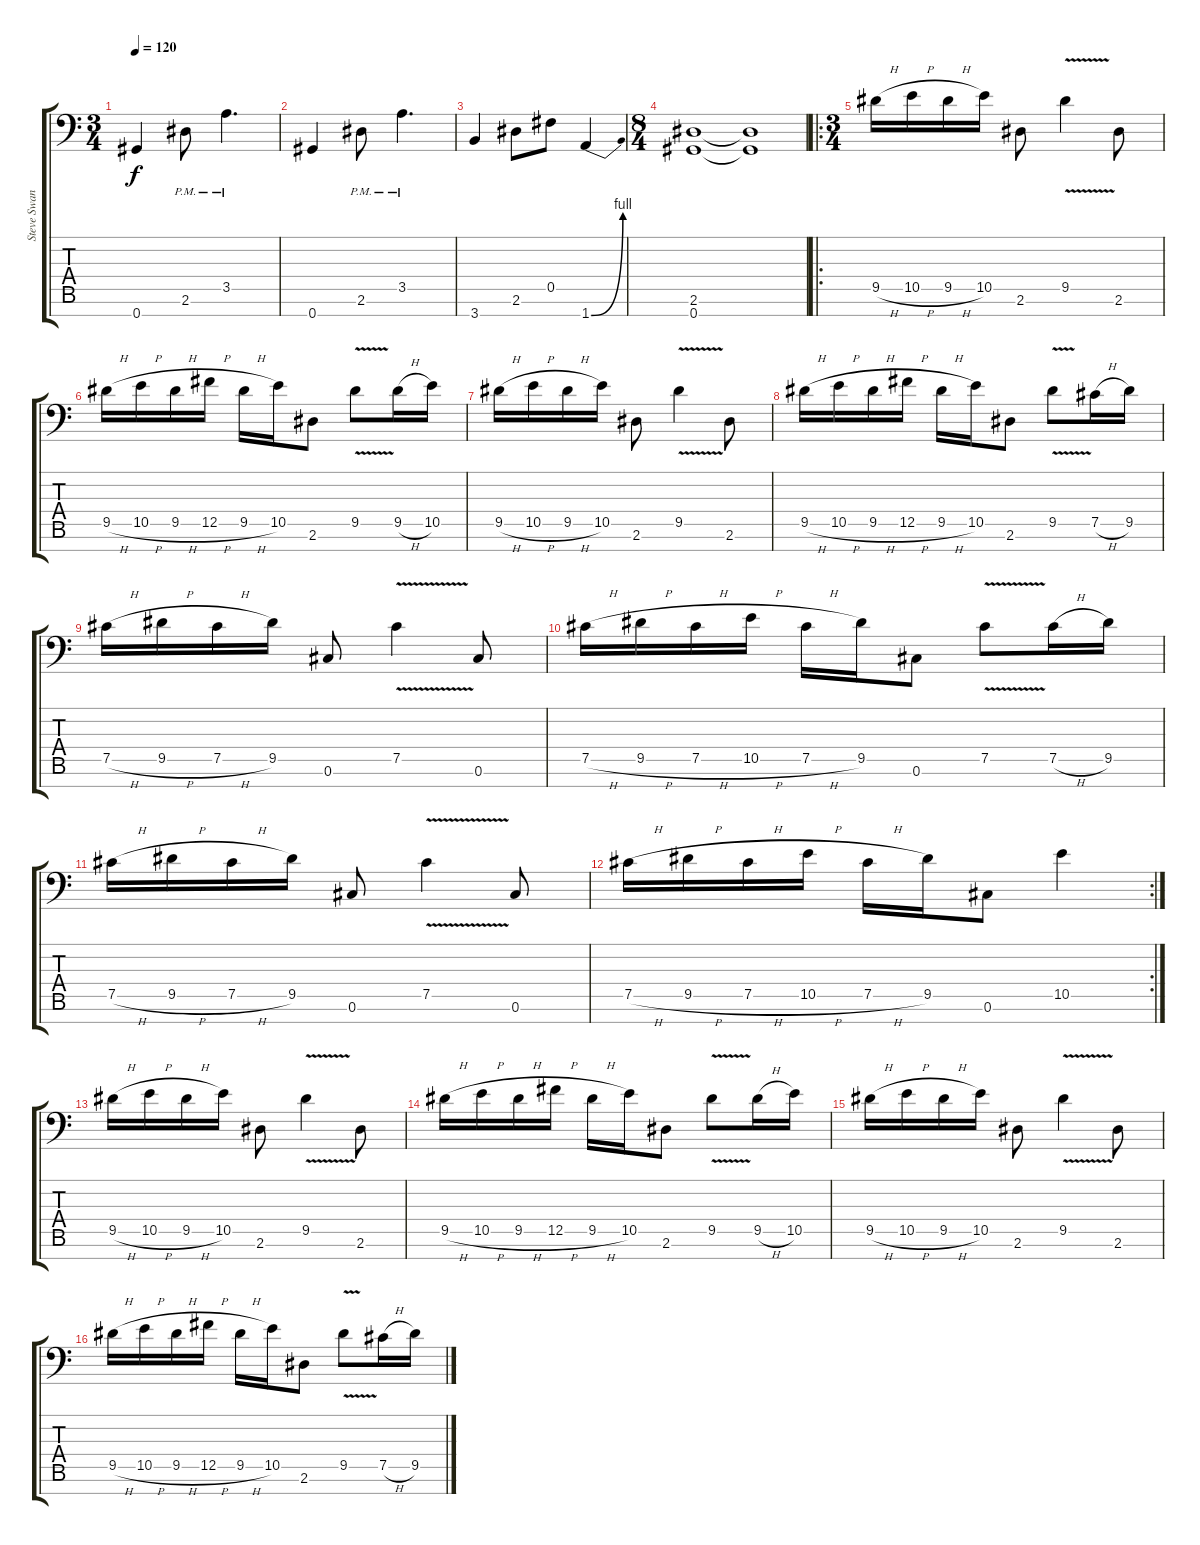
\track ("Steve Swanson" "Steve Swan") {instrument distortionguitar}
\staff {score tabs}
\tuning (Db4 Ab3 E3 B2 Gb2 Db2 Ab1) {hide}
\ts (3 4)
\tempo 120
\clef f4
\ks c
0.7.4{dy f} 2.6{pm}.8 3.5{pm}.4{d} |
0.7.4 2.6{pm}.8 3.5{pm}.4{d} |
3.7.4 2.6.8 0.5.8 1.7{be (bend 0 0 60 4)}.4 |
\ts (8 4)
(2.6 0.7).1 (2.6{t} 0.7{t}).1 |
\ro
\ts (3 4)
9.5{h}.16 10.5{h}.16 9.5{h}.16 10.5.16 2.6.8 9.5{v}.4 2.6.8 |
9.5{h}.16 10.5{h}.16 9.5{h}.16 12.5{h}.16 9.5{h}.16 10.5.16 2.6.8 9.5{v}.8 9.5{h}.16 10.5.16 |
9.5{h}.16 10.5{h}.16 9.5{h}.16 10.5.16 2.6.8 9.5{v}.4 2.6.8 |
9.5{h}.16 10.5{h}.16 9.5{h}.16 12.5{h}.16 9.5{h}.16 10.5.16 2.6.8 9.5{v}.8 7.5{h}.16 9.5.16 |
7.5{h}.16 9.5{h}.16 7.5{h}.16 9.5.16 0.6.8 7.5{v}.4 0.6.8 |
7.5{h}.16 9.5{h}.16 7.5{h}.16 10.5{h}.16 7.5{h}.16 9.5.16 0.6.8 7.5{v}.8 7.5{h}.16 9.5.16 |
7.5{h}.16 9.5{h}.16 7.5{h}.16 9.5.16 0.6.8 7.5{v}.4 0.6.8 |
\rc 2
7.5{h}.16 9.5{h}.16 7.5{h}.16 10.5{h}.16 7.5{h}.16 9.5.16 0.6.8 10.5.4 |
9.5{h}.16 10.5{h}.16 9.5{h}.16 10.5.16 2.6.8 9.5{v}.4 2.6.8 |
9.5{h}.16 10.5{h}.16 9.5{h}.16 12.5{h}.16 9.5{h}.16 10.5.16 2.6.8 9.5{v}.8 9.5{h}.16 10.5.16 |
9.5{h}.16 10.5{h}.16 9.5{h}.16 10.5.16 2.6.8 9.5{v}.4 2.6.8 |
9.5{h}.16 10.5{h}.16 9.5{h}.16 12.5{h}.16 9.5{h}.16 10.5.16 2.6.8 9.5{v}.8 7.5{h}.16 9.5.16
